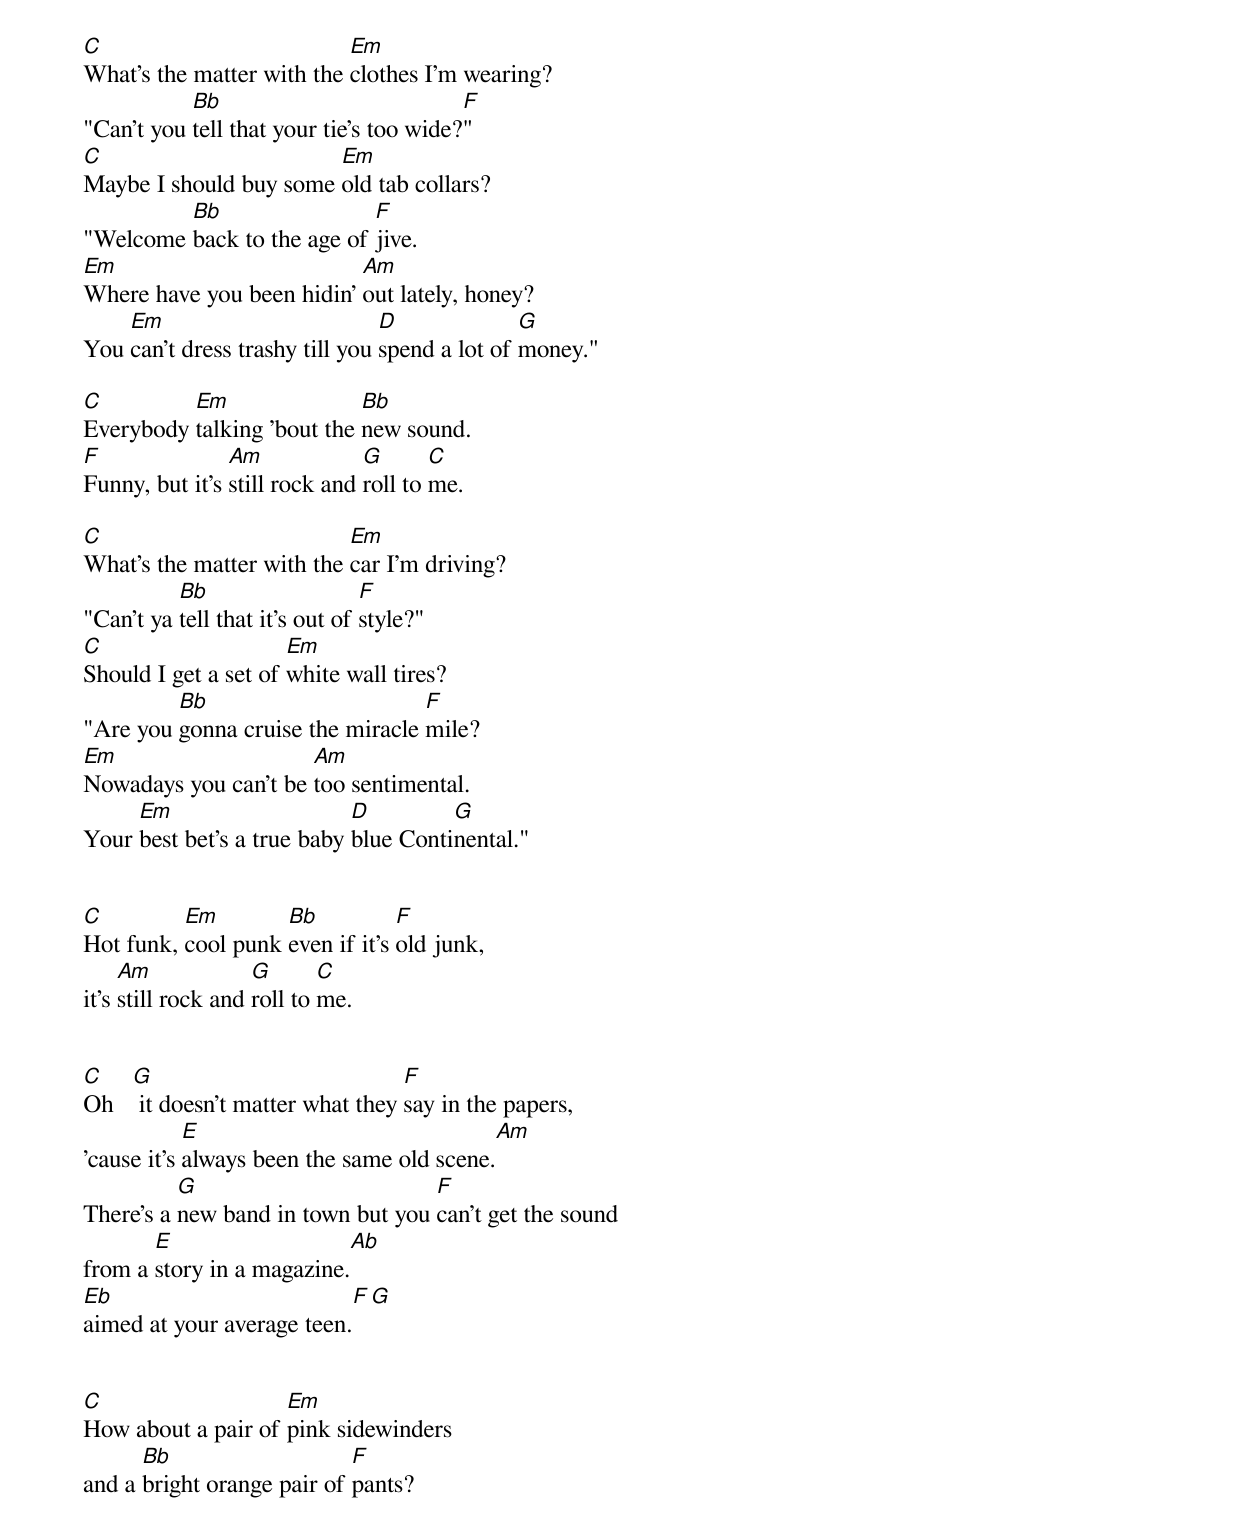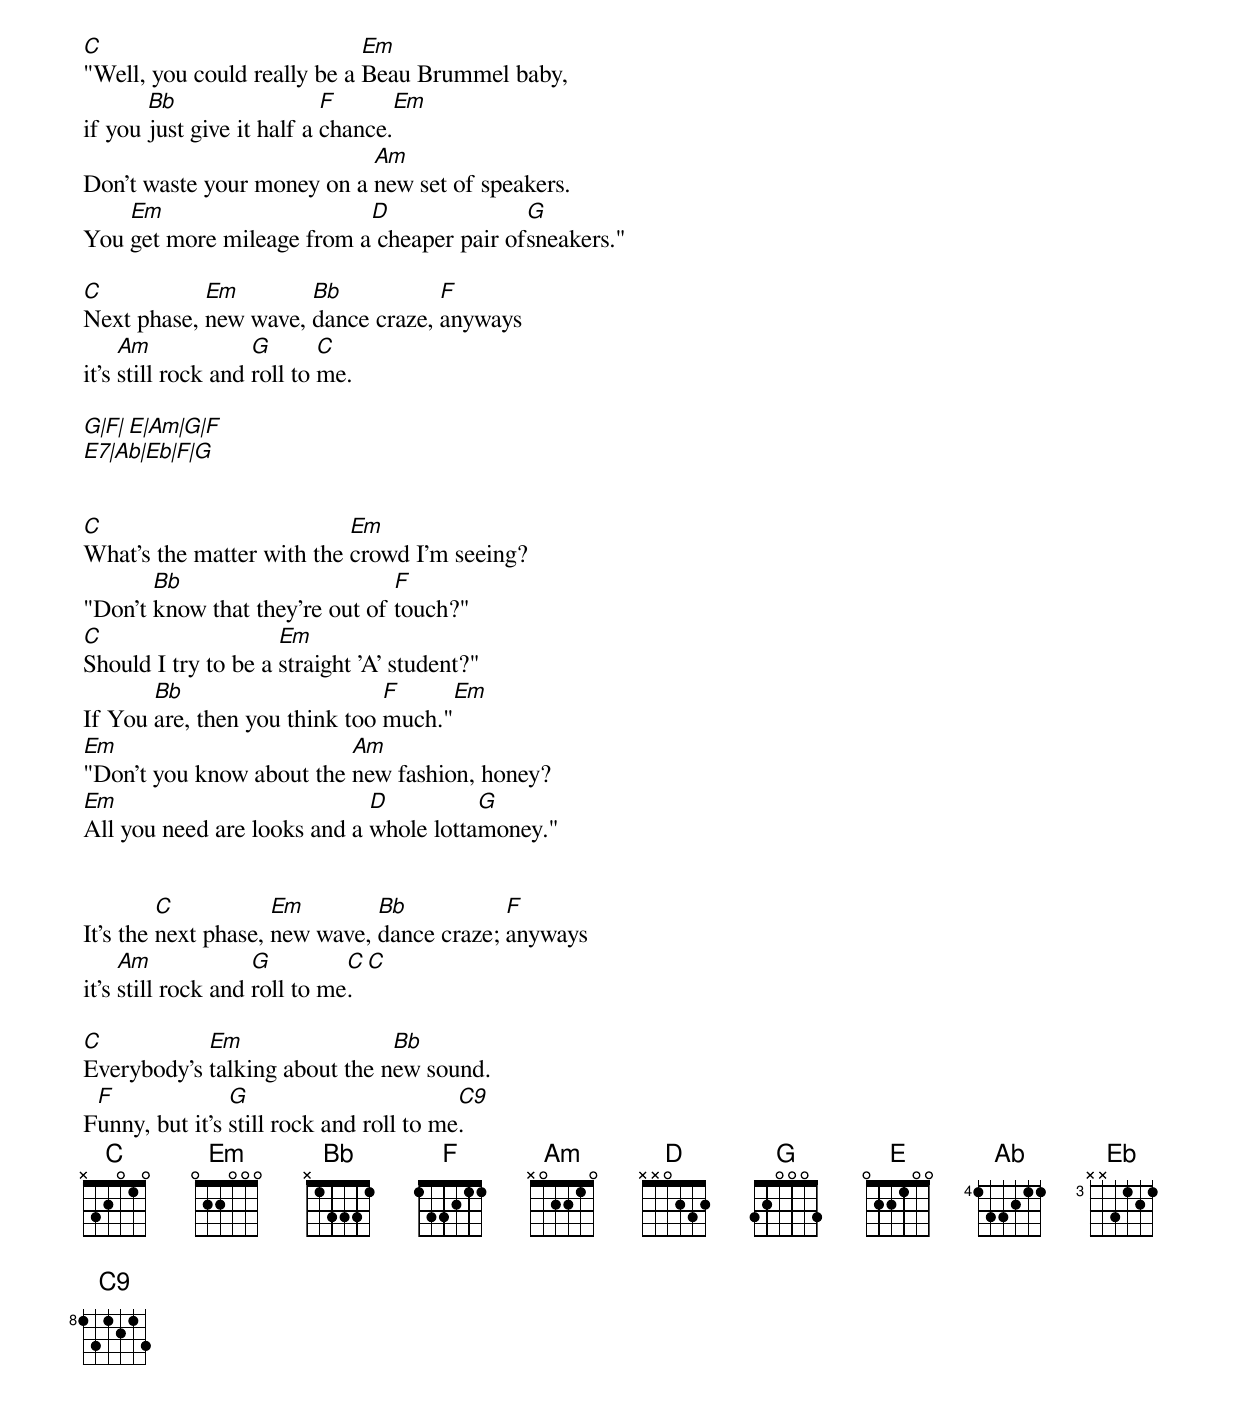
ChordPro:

[C]What's the matter with the [Em]clothes I'm wearing?
"Can't you [Bb]tell that your tie's too wide?[F]"
[C]Maybe I should buy some [Em]old tab collars?
"Welcome [Bb]back to the age of [F]jive.
[Em]Where have you been hidin' [Am]out lately, honey?
You [Em]can't dress trashy till you [D]spend a lot of [G]money."

[C]Everybody [Em]talking 'bout the [Bb]new sound.
[F]Funny, but it's [Am]still rock and [G]roll to [C]me.

[C]What's the matter with the [Em]car I'm driving?
"Can't ya [Bb]tell that it's out of [F]style?"
[C]Should I get a set of [Em]white wall tires?
"Are you [Bb]gonna cruise the miracle [F]mile?
[Em]Nowadays you can't be [Am]too sentimental.
Your [Em]best bet's a true baby [D]blue Conti[G]nental."


[C]Hot funk, [Em]cool punk [Bb]even if it's [F]old junk,
it's [Am]still rock and [G]roll to [C]me.


[C]Oh   [G] it doesn't matter what they [F]say in the papers,
'cause it's [E]always been the same old scene.[Am]
There's a [G]new band in town but you [F]can't get the sound
from a [E]story in a magazine.[Ab]
[Eb]aimed at your average teen.[F][G]


[C]How about a pair of [Em]pink sidewinders
and a [Bb]bright orange pair of [F]pants?
[C]"Well, you could really be a [Em]Beau Brummel baby,
if you [Bb]just give it half a [F]chance.[Em]
Don't waste your money on a [Am]new set of speakers.
You [Em]get more mileage from a[D] cheaper pair of[G]sneakers."

[C]Next phase, [Em]new wave, [Bb]dance craze, [F]anyways
it's [Am]still rock and [G]roll to [C]me.

[G|F| E|Am|G|F]
[E7|Ab|Eb|F|G]


[C]What's the matter with the [Em]crowd I'm seeing?
"Don't [Bb]know that they're out of [F]touch?"
[C]Should I try to be a [Em]straight 'A' student?"
If You [Bb]are, then you think too [F]much."[Em]
[Em]"Don't you know about the [Am]new fashion, honey?
[Em]All you need are looks and a [D]whole lotta[G]money."


It's the [C]next phase, [Em]new wave, [Bb]dance craze; [F]anyways
it's [Am]still rock and [G]roll to me[C].[C]

[C]Everybody's [Em]talking about the n[Bb]ew sound.
F[F]unny, but it's [G]still rock and roll to me[C9].
